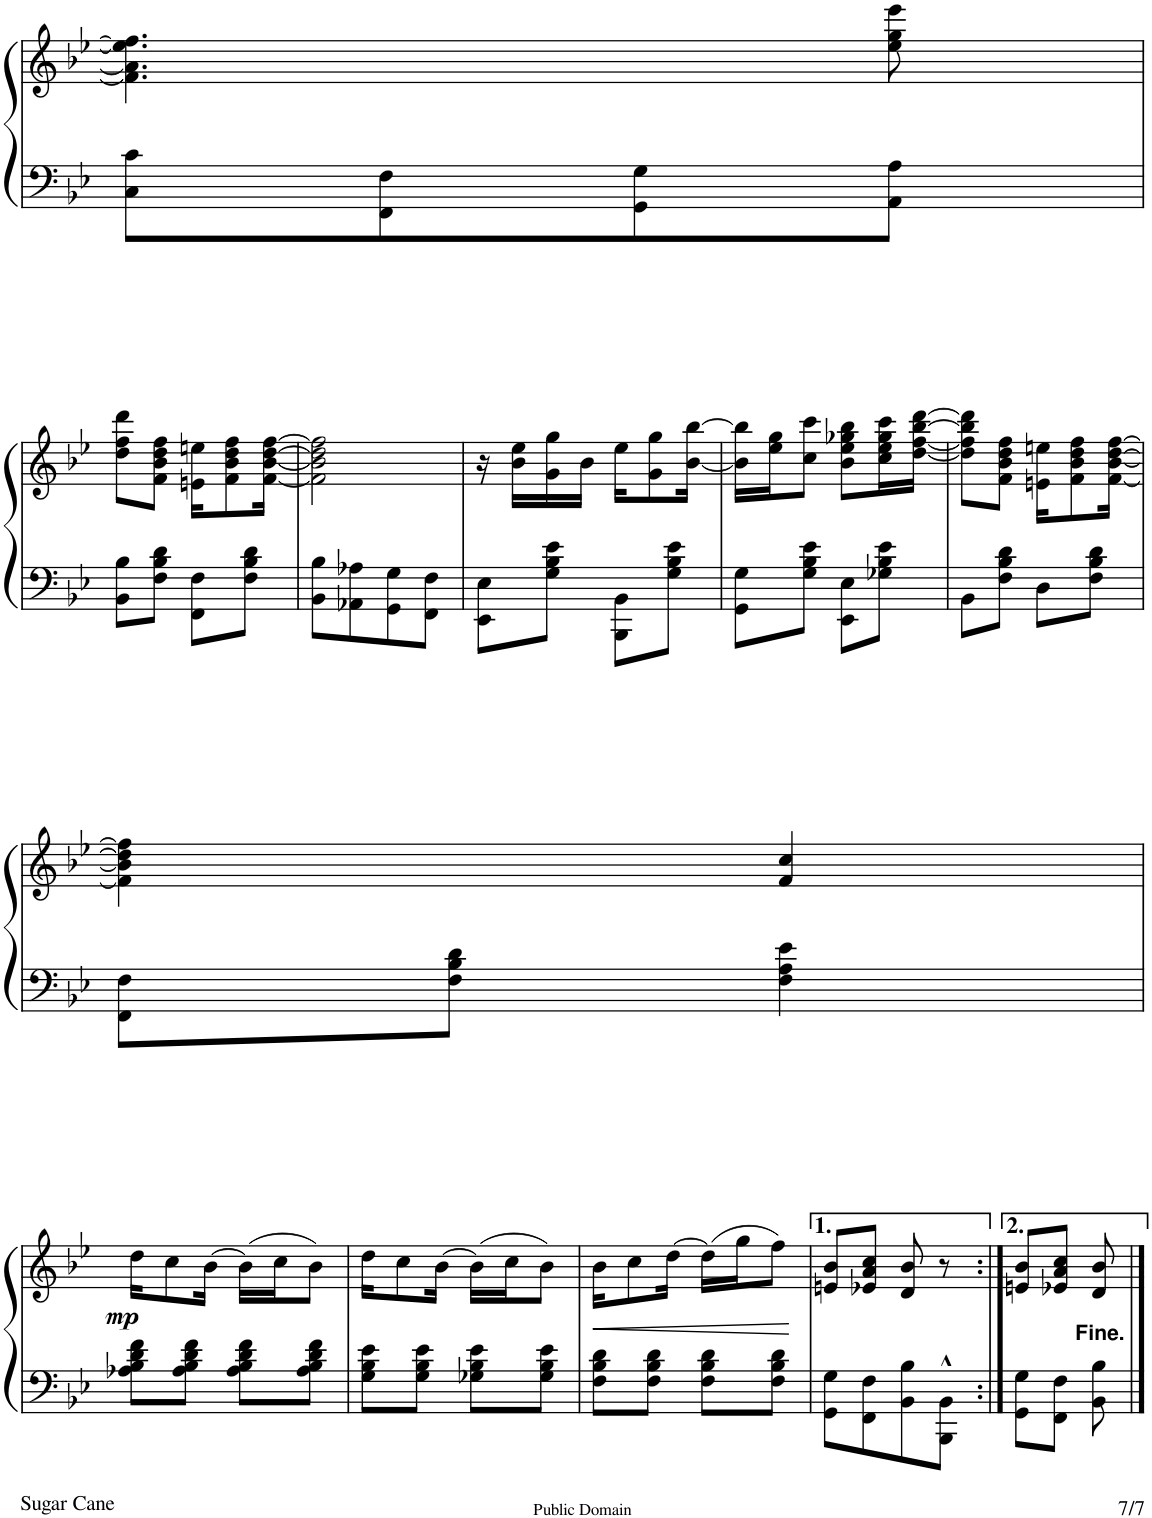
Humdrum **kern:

**kern	**kern	**dynam
*part1	*part1	*part1
*staff2	*staff1	*staff1/2
*I"Piano	*	*
*I'Pno	*	*
!!LO:PB:g=z
*clefF4	*clefG2	*
*k[b-e-]	*k[b-e-]	*
*B-:	*B-:	*
*M2/4	*M2/4	*
=76	=76	=76
8C\ 8c\L	4.f\] 4.a\] 4.ee-\] 4.ff\]	.
8FF\ 8F\	.	.
8GG\ 8G\	.	.
8AA\ 8A\J	8ee-\ 8gg\ 8eee-\	.
!!LO:LB:g=z
=77	=77	=77
8BB-\ 8B-\L	8dd\ 8ff\ 8ddd\L	.
8F\ 8B-\ 8d\J	8f\ 8b-\ 8dd\ 8ff\J	.
8FF\ 8F\L	16en\ 16een\KL	.
.	8f\ 8b-\ 8dd\ 8ff\	.
8F\ 8B-\ 8d\J	.	.
.	[16f\ [16b-\ [16dd\ [16ff\Jk	.
=78	=78	=78
8BB-\ 8B-\L	2f\] 2b-\] 2dd\] 2ff\]	.
8AA-X\ 8A-X\	.	.
8GG\ 8G\	.	.
8FF\ 8F\J	.	.
=79	=79	=79
8EE-\ 8E-\L	16r	.
.	16b-\ 16ee-\LL	.
8G\ 8B-\ 8e-\J	16g\ 16gg\	.
.	16b-\JJ	.
8BBB-\ 8BB-\L	16ee-\KL	.
.	8g\ 8gg\	.
8G\ 8B-\ 8e-\J	.	.
.	[16b-\ [16bb-\Jk	.
=80	=80	=80
8GG\ 8G\L	16b-\] 16bb-\]LL	.
.	16ee-\ 16gg\J	.
8G\ 8B-\ 8e-\J	8cc\ 8ccc\J	.
8EE-\ 8E-\L	8b-\ 8ee-\ 8gg-X\ 8bb-\L	.
8G-X\ 8B-\ 8e-\J	16cc\ 16ee-\ 16gg-\ 16ccc\L	.
.	[16dd\ [16ff\ [16bb-\ [16ddd\JJ	.
=81	=81	=81
8BB-\L	8dd\] 8ff\] 8bb-\] 8ddd\]L	.
8F\ 8B-\ 8d\J	8f\ 8b-\ 8dd\ 8ff\J	.
8D\L	16en\ 16een\KL	.
.	8f\ 8b-\ 8dd\ 8ff\	.
8F\ 8B-\ 8d\J	.	.
.	[16f\ [16b-\ [16dd\ [16ff\Jk	.
!!LO:LB:g=z
=82	=82	=82
8FF\ 8F\L	4f\] 4b-\] 4dd\] 4ff\]	.
8F\ 8B-\ 8d\J	.	.
4F\ 4A\ 4e-\	4f/ 4cc/	.
!!LO:LB:g=z
=83	=83	=83
!	!	!LO:DY:b
8A-X\ 8B-\ 8d\ 8f\L	16dd\KL	mp
.	8cc\	.
8A-\ 8B-\ 8d\ 8f\J	.	.
.	[16b-\Jk	.
8A-\ 8B-\ 8d\ 8f\L	(16b-\LL]	.
.	16cc\J	.
8A-\ 8B-\ 8d\ 8f\J	8b-\J)	.
=84	=84	=84
8G\ 8B-\ 8e-\L	16dd\KL	.
.	8cc\	.
8G\ 8B-\ 8e-\J	.	.
.	[16b-\Jk	.
8G-X\ 8B-\ 8e-\L	(16b-\LL]	.
.	16cc\J	.
8G-\ 8B-\ 8e-\J	8b-\J)	.
=85	=85	=85
!	!	!LO:HP:b
8F\ 8B-\ 8d\L	16b-\KL	<
.	8cc\	.
8F\ 8B-\ 8d\J	.	.
.	[16dd\Jk	.
8F\ 8B-\ 8d\L	(16dd\LL]	.
.	16gg\J	.
8F\ 8B-\ 8d\J	8ff\J)	.
.	.	[
=86	=86	=86
8GG\ 8G\L	8en/ 8b-/L	.
8FF\ 8F\	8e-X/ 8a/ 8cc/J	.
8BB-\ 8B-\	8d/ 8b-/	.
8BBB-\^^ 8BB-\^^J	8r	.
=87:|!	=87:|!	=87:|!
8GG\ 8G\L	8en/ 8b-/L	.
8FF\ 8F\J	8e-X/ 8a/ 8cc/J	.
8BB-\ 8B-\	8d/ 8b-/	.
==	==	==
*-	*-	*-
